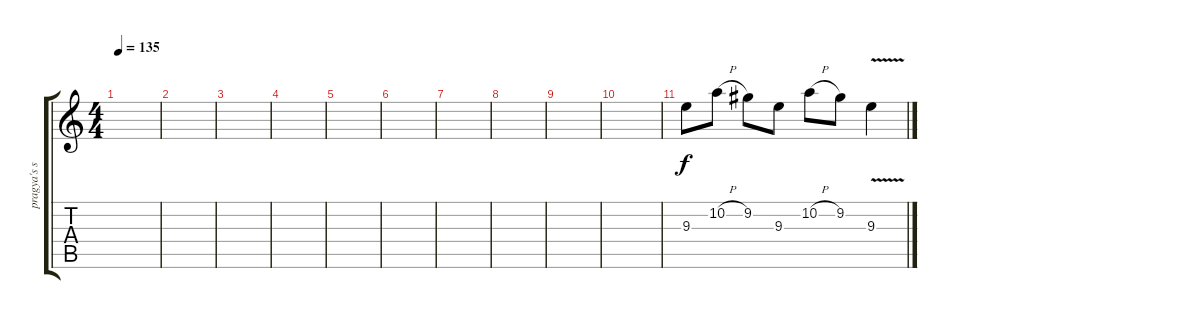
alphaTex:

\track ("pragya's solo" "pragya's s") {instrument overdrivenguitar}
\staff {score tabs}
\tuning (E4 B3 G3 D3 A2 E2) {hide}
\ts (4 4)
\tempo 135
\clef g2
\ks c
|
|
|
|
|
|
|
|
|
|
9.3.8{instrument guitarharmonics} 10.2{h}.8 9.2.8 9.3.8 10.2{h}.8 9.2.8 9.3{v}.4
